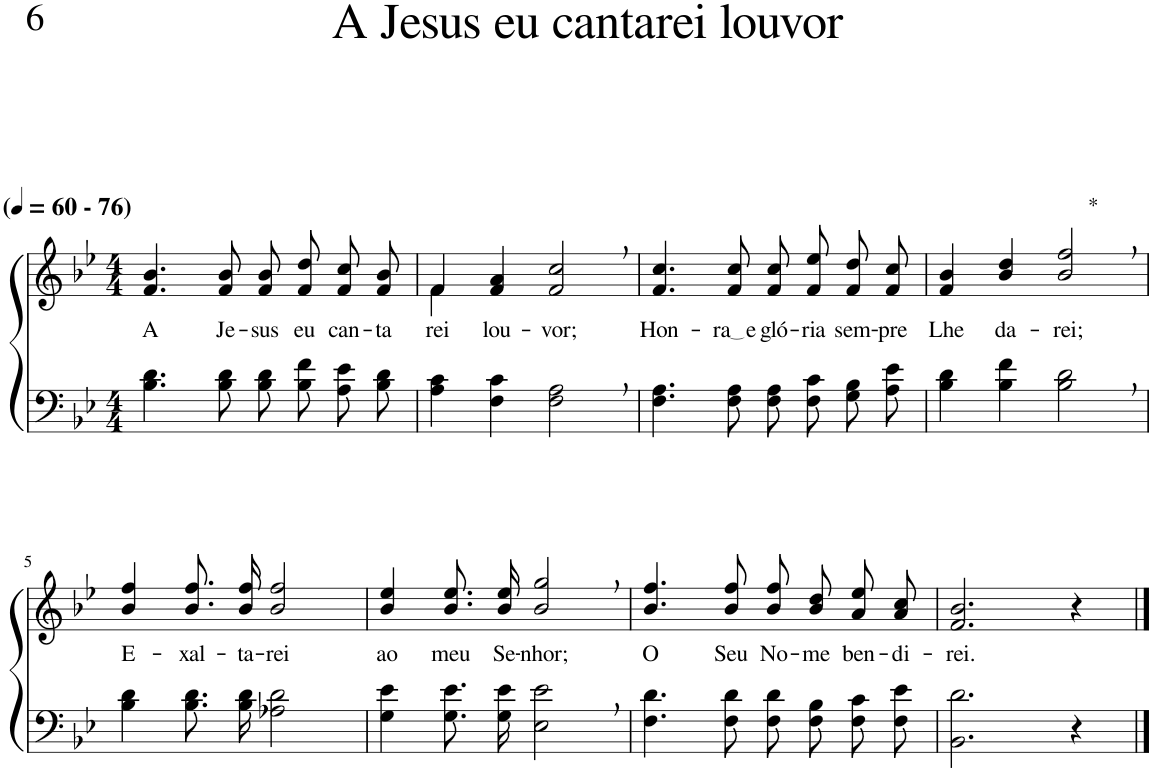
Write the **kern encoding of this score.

**kern	**kern	**text
*part2	*part1	*part1
*staff2	*staff1	*staff1
*I"Parte III e IV	*I"Parte I e II	*
*clefF4	*clefG2	*
*Trd2c3	*Trd2c3	*
*k[b-e-]	*k[b-e-]	*
*M4/4	*M4/4	*
*MM60	*MM60	*
=1	=1	=1
!	!LO:TX:a:B:t=(	!
!	!LO:TX:a:B:t=- 76)	!
!	!	!LO:LY:b
4.B-\ 4.d\	4.f/ 4.b-/	A
!	!	!LO:LY:b
8B-\ 8d\	8f/ 8b-/	Je-
!	!	!LO:LY:b
8B-\ 8d\L	8f/ 8b-/L	-sus
!	!	!LO:LY:b
8B-\ 8f\J	8f/ 8dd/J	eu
!	!	!LO:LY:b
8A\ 8e-\L	8f/ 8cc/L	can-
!	!	!LO:LY:b
8B-\ 8d\J	8f/ 8b-/J	-ta-
=2	=2	=2
*	*^	*
!	!	!	!LO:LY:b
4A\ 4c\	4f/	4f\	-rei
!	!	!	!LO:LY:b
4F\ 4c\	4f/ 4a/	2.ryy	lou-
!	!	!	!LO:LY:b
2F\, 2A\,	2f/, 2cc/,	.	-vor;
*	*v	*v	*
=3	=3	=3
!	!	!LO:LY:b
4.F\ 4.A\	4.f/ 4.cc/	Hon-
!	!	!LO:LY:b
8F\ 8A\	8f/ 8cc/	ra e
!	!	!LO:LY:b
8F\ 8A\L	8f\ 8cc\L	gló-
!	!	!LO:LY:b
8F\ 8c\J	8f\ 8ee-\J	-ria
!	!	!LO:LY:b
8G\ 8B-\L	8f/ 8dd/L	sem-
!	!	!LO:LY:b
8A\ 8e-\J	8f/ 8cc/J	-pre
=4	=4	=4
!	!	!LO:LY:b
4B-\ 4d\	4f/ 4b-/	Lhe
!	!	!LO:LY:b
4B-\ 4f\	4b-/ 4dd/	da-
!	!LO:TX:a:t=*	!
!	!	!LO:LY:b
2B-\, 2d\,	2b-/, 2ff/,	-rei;
!!LO:LB:g=z
=5	=5	=5
!	!	!LO:LY:b
4B-\ 4d\	4b-/ 4ff/	E-
!	!	!LO:LY:b
8.B-\ 8.d\L	8.b-\ 8.ff\L	-xal-
!	!	!LO:LY:b
16B-\ 16d\Jk	16b-\ 16ff\Jk	-ta-
!	!	!LO:LY:b
2A-X\ 2d\	2b-/ 2ff/	-rei
=6	=6	=6
!	!	!LO:LY:b
4G\ 4e-\	4b-/ 4ee-/	ao
!	!	!LO:LY:b
8.G\ 8.e-\L	8.b-\ 8.ee-\L	meu
!	!	!LO:LY:b
16G\ 16e-\Jk	16b-\ 16ee-\Jk	Se-
!	!	!LO:LY:b
2E-\, 2e-\,	2b-/, 2gg/,	-nhor;
=7	=7	=7
!	!	!LO:LY:b
4.F\ 4.d\	4.b-/ 4.ff/	O
!	!	!LO:LY:b
8F\ 8d\	8b-/ 8ff/	Seu
!	!	!LO:LY:b
8F\ 8d\L	8b-\ 8ff\L	No-
!	!	!LO:LY:b
8F\ 8B-\J	8b-\ 8dd\J	-me
!	!	!LO:LY:b
8F\ 8c\L	8a\ 8ee-\L	ben-
!	!	!LO:LY:b
8F\ 8e-\J	8a\ 8cc\J	-di-
=8	=8	=8
!	!	!LO:LY:b
2.BB-\ 2.d\	2.f/ 2.b-/	-rei.
4r	4r	.
==	==	==
*-	*-	*-
